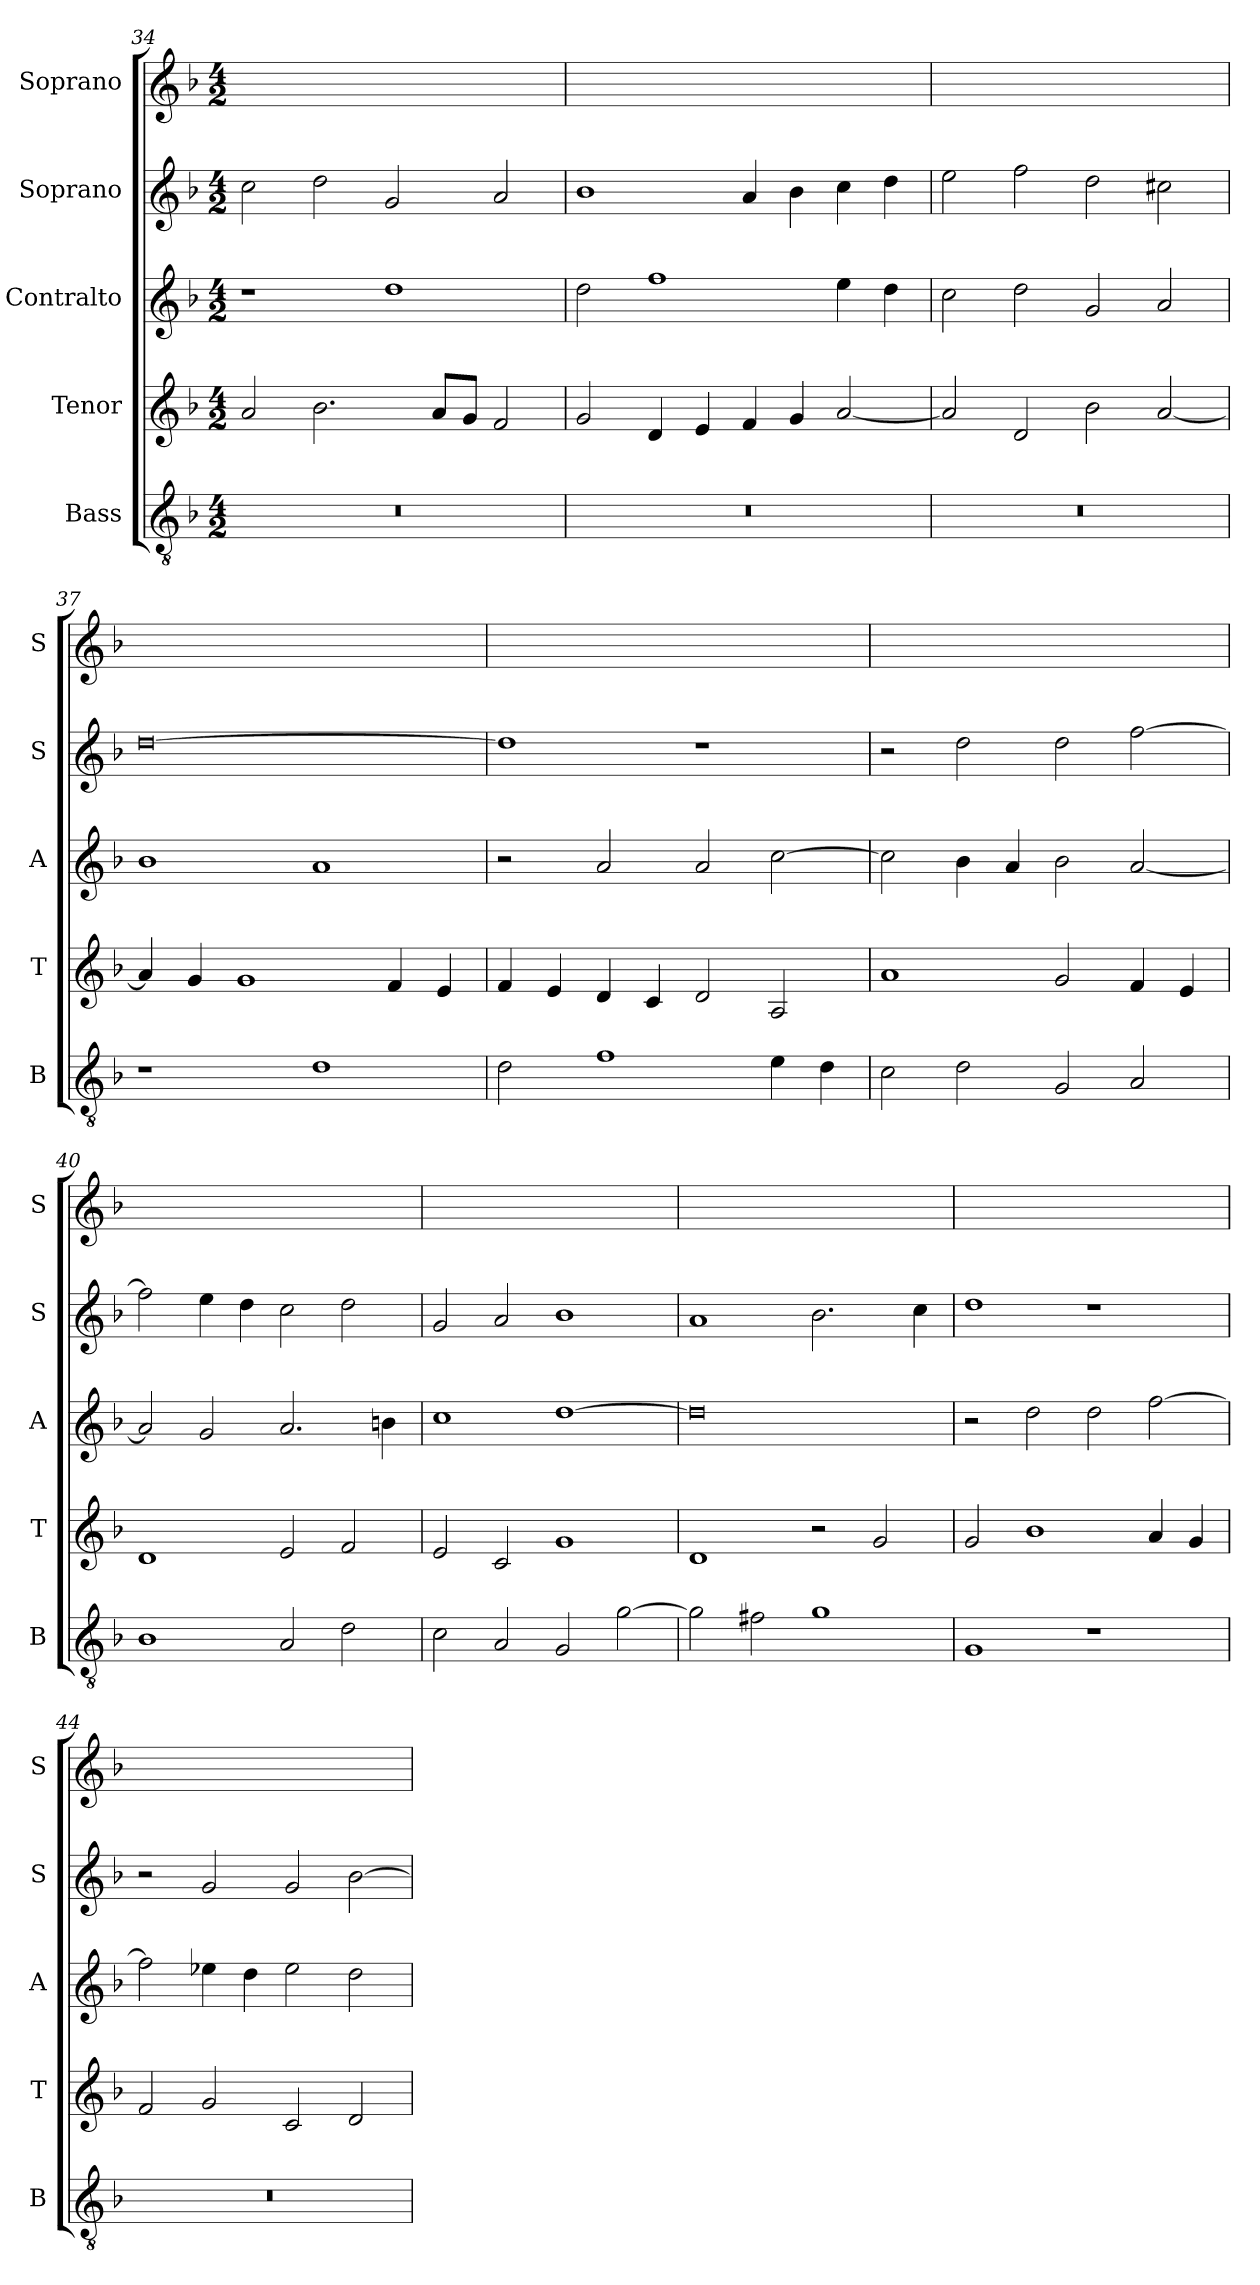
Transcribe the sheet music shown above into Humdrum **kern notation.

**kern	**kern	**kern	**kern	**kern
*part5	*part4	*part3	*part2	*part1
*staff5	*staff4	*staff3	*staff2	*staff1
*I"Bass	*I"Tenor	*I"Contralto	*I"Soprano	*I"Soprano
*I'B	*I'T	*I'A	*I'S	*I'S
*clefGv2	*clefG2	*clefG2	*clefG2	*clefG2
*k[b-]	*k[b-]	*k[b-]	*k[b-]	*k[b-]
*G:dor	*G:dor	*G:dor	*G:dor	*G:dor
*M4/2	*M4/2	*M4/2	*M4/2	*M4/2
=34	=34	=34	=34	=34
0r	2a	1r	2cc	0ryy
.	2.b-	.	2dd	.
.	.	1dd	2g	.
.	8a/L	.	.	.
.	8g/J	.	.	.
.	2f	.	2a	.
=35	=35	=35	=35	=35
0r	2g	2dd	1b-	0ryy
.	4d	1ff	.	.
.	4e	.	.	.
.	4f	.	4a	.
.	4g	.	4b-	.
.	[2a	4ee	4cc	.
.	.	4dd	4dd	.
=36	=36	=36	=36	=36
0r	2a]	2cc	2ee	0ryy
.	2d	2dd	2ff	.
.	2b-	2g	2dd	.
.	[2a	2a	2cc#X	.
=37	=37	=37	=37	=37
1r	4a]	1b-	[0dd	0ryy
.	4g	.	.	.
.	1g	.	.	.
1d	.	1a	.	.
.	4f	.	.	.
.	4e	.	.	.
=38	=38	=38	=38	=38
2d	4f	2r	1dd]	0ryy
.	4e	.	.	.
1f	4d	2a	.	.
.	4c	.	.	.
.	2d	2a	1r	.
4e	2A	[2cc	.	.
4d	.	.	.	.
=39	=39	=39	=39	=39
2c	1a	2cc]	2r	0ryy
2d	.	4b-	2dd	.
.	.	4a	.	.
2G	2g	2b-	2dd	.
2A	4f	[2a	[2ff	.
.	4e	.	.	.
=40	=40	=40	=40	=40
1B-	1d	2a]	2ff]	0ryy
.	.	2g	4ee	.
.	.	.	4dd	.
2A	2e	2.a	2cc	.
2d	2f	.	2dd	.
.	.	4bn	.	.
=41	=41	=41	=41	=41
2c	2e	1cc	2g	0ryy
2A	2c	.	2a	.
2G	1g	[1dd	1b-	.
[2g	.	.	.	.
=42	=42	=42	=42	=42
2g]	1d	0dd]	1a	0ryy
2f#X	.	.	.	.
1g	2r	.	2.b-	.
.	2g	.	.	.
.	.	.	4cc	.
=43	=43	=43	=43	=43
1G	2g	2r	1dd	0ryy
.	1b-	2dd	.	.
1r	.	2dd	1r	.
.	4a	[2ff	.	.
.	4g	.	.	.
=44	=44	=44	=44	=44
0r	2f	2ff]	2r	0ryy
.	2g	4ee-X	2g	.
.	.	4dd	.	.
.	2c	2ee-	2g	.
.	2d	2dd	[2b-	.
=	=	=	=	=
*-	*-	*-	*-	*-
